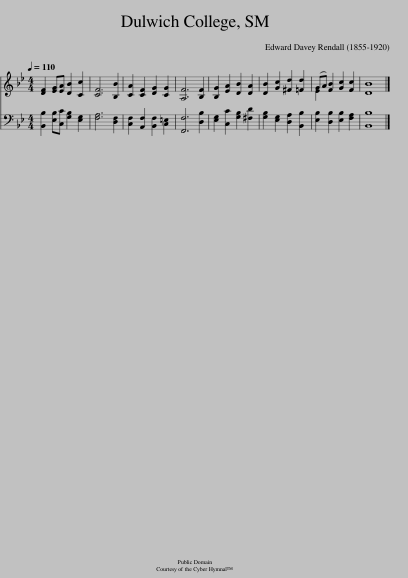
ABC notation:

X:1
%%score ( 1 2 ) 3
L:1/8
Q:1/4=110
M:4/4
I:linebreak $
K:Bb
V:1 treble
V:2 treble
V:3 bass
V:1
 [DF]2 [EG][EA] [DB]2 [Cc]2 | [CF]6 [B,B]2 | [CA]2 [CF]2 [DG]2 [CG]2 | [A,F]6 [B,F]2 | [B,G]2 [EA]2 [DB]2 [DA]2 | %5
 [DB]2 [Gc]2 [^Fd]2 [=Fd]2 | (GA) [FB]2 [Gc]2 [Fc]2 | [DB]8 |] %8
V:2
 x8 | x8 | x8 | x8 | x8 | %5
 x8 | E2 x6 | x8 |] %8
V:3
 [B,,B,]2 [E,B,][C,C] [G,B,]2 [E,G,]2 | [F,A,]6 [D,F,]2 | [C,F,]2 [A,,F,]2 [B,,F,]2 [C,=E,]2 | [F,,F,]6 [D,B,]2 | [E,G,]2 [C,C]2 [G,B,]2 [^F,D]2 | %5
 [G,B,]2 [E,G,]2 [D,A,]2 [B,,B,]2 | [E,B,]2 [D,B,]2 [E,B,]2 [F,A,]2 | [B,,B,]8 |] %8
